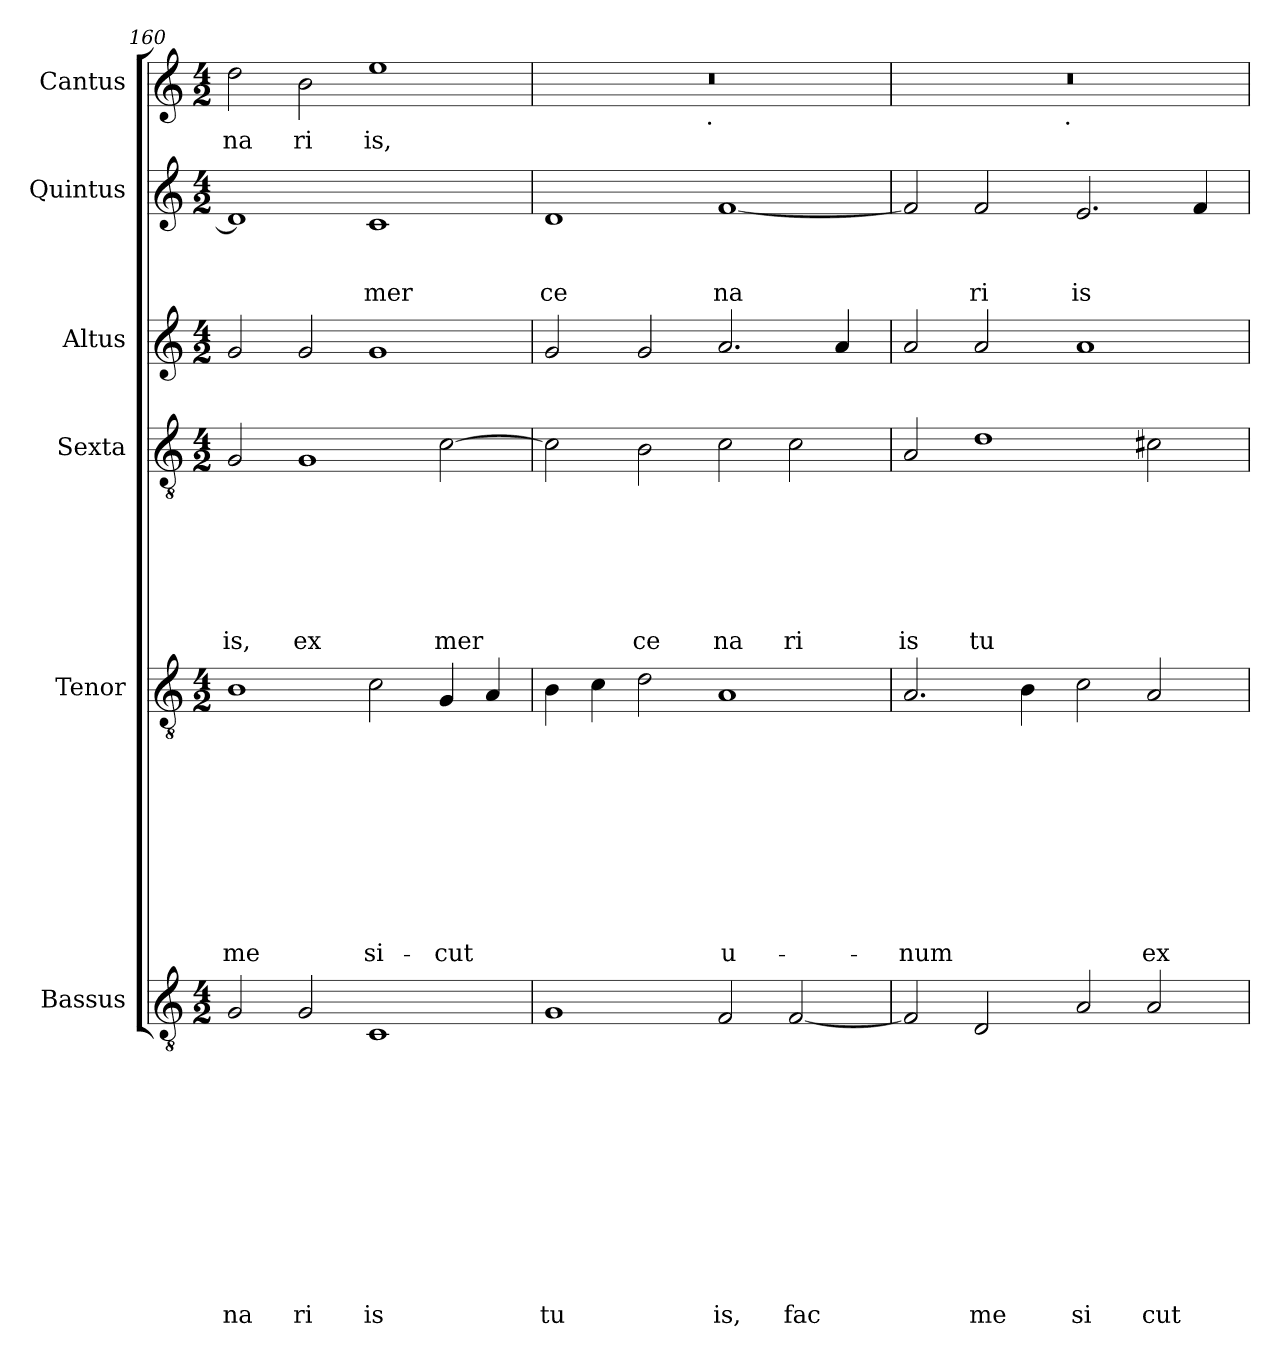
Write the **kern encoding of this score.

**kern	**text	**text	**text	**text	**text	**text	**text	**text	**text	**text	**text	**text	**kern	**text	**text	**text	**text	**text	**text	**text	**text	**text	**text	**kern	**text	**text	**text	**text	**text	**text	**text	**kern	**kern	**text	**text	**text	**kern	**text
*part6	*part6	*part6	*part6	*part6	*part6	*part6	*part6	*part6	*part6	*part6	*part6	*part6	*part5	*part5	*part5	*part5	*part5	*part5	*part5	*part5	*part5	*part5	*part5	*part4	*part4	*part4	*part4	*part4	*part4	*part4	*part4	*part3	*part2	*part2	*part2	*part2	*part1	*part1
*staff6	*staff6	*staff6	*staff6	*staff6	*staff6	*staff6	*staff6	*staff6	*staff6	*staff6	*staff6	*staff6	*staff5	*staff5	*staff5	*staff5	*staff5	*staff5	*staff5	*staff5	*staff5	*staff5	*staff5	*staff4	*staff4	*staff4	*staff4	*staff4	*staff4	*staff4	*staff4	*staff3	*staff2	*staff2	*staff2	*staff2	*staff1	*staff1
*I"Bassus	*	*	*	*	*	*	*	*	*	*	*	*	*I"Tenor	*	*	*	*	*	*	*	*	*	*	*I"Sexta	*	*	*	*	*	*	*	*I"Altus	*I"Quintus	*	*	*	*I"Cantus	*
*I'Bassus	*	*	*	*	*	*	*	*	*	*	*	*	*I'Tenor	*	*	*	*	*	*	*	*	*	*	*	*	*	*	*	*	*	*	*I'Altus	*I'Quintus	*	*	*	*I'Cantus	*
*clefGv2	*	*	*	*	*	*	*	*	*	*	*	*	*clefGv2	*	*	*	*	*	*	*	*	*	*	*clefGv2	*	*	*	*	*	*	*	*clefG2	*clefG2	*	*	*	*clefG2	*
*k[]	*	*	*	*	*	*	*	*	*	*	*	*	*k[]	*	*	*	*	*	*	*	*	*	*	*k[]	*	*	*	*	*	*	*	*k[]	*k[]	*	*	*	*k[]	*
*C:	*	*	*	*	*	*	*	*	*	*	*	*	*C:	*	*	*	*	*	*	*	*	*	*	*C:	*	*	*	*	*	*	*	*C:	*C:	*	*	*	*C:	*
*M4/2	*	*	*	*	*	*	*	*	*	*	*	*	*M4/2	*	*	*	*	*	*	*	*	*	*	*M4/2	*	*	*	*	*	*	*	*M4/2	*M4/2	*	*	*	*M4/2	*
=160	=160	=160	=160	=160	=160	=160	=160	=160	=160	=160	=160	=160	=160	=160	=160	=160	=160	=160	=160	=160	=160	=160	=160	=160	=160	=160	=160	=160	=160	=160	=160	=160	=160	=160	=160	=160	=160	=160
!	!	!	!	!	!	!	!	!	!	!	!	!LO:LY:b	!	!	!	!	!	!	!	!	!	!	!LO:LY:b	!	!	!	!	!	!	!	!LO:LY:b	!	!	!	!	!	!	!LO:LY:b
2G/	.	.	.	.	.	.	.	.	.	.	.	na	1B	.	.	.	.	.	.	.	.	.	me	2G/	.	.	.	.	.	.	-is,	2g/	1d]	.	.	.	2dd\	na
!	!	!	!	!	!	!	!	!	!	!	!	!LO:LY:b	!	!	!	!	!	!	!	!	!	!	!	!	!	!	!	!	!	!	!LO:LY:b	!	!	!	!	!	!	!LO:LY:b
2G/	.	.	.	.	.	.	.	.	.	.	.	ri	.	.	.	.	.	.	.	.	.	.	.	1G	.	.	.	.	.	.	ex	2g/	.	.	.	.	2b\	ri
!	!	!	!	!	!	!	!	!	!	!	!	!LO:LY:b	!	!	!	!	!	!	!	!	!	!	!LO:LY:b	!	!	!	!	!	!	!	!	!	!	!	!	!LO:LY:b	!	!LO:LY:b
1C	.	.	.	.	.	.	.	.	.	.	.	is	2c\	.	.	.	.	.	.	.	.	.	si-	.	.	.	.	.	.	.	.	1g	1c	.	.	mer	1ee	is,
!	!	!	!	!	!	!	!	!	!	!	!	!	!	!	!	!	!	!	!	!	!	!	!LO:LY:b	!	!	!	!	!	!	!	!LO:LY:b	!	!	!	!	!	!	!
.	.	.	.	.	.	.	.	.	.	.	.	.	4G/	.	.	.	.	.	.	.	.	.	-cut	[>2c\	.	.	.	.	.	.	mer	.	.	.	.	.	.	.
.	.	.	.	.	.	.	.	.	.	.	.	.	4A/	.	.	.	.	.	.	.	.	.	.	.	.	.	.	.	.	.	.	.	.	.	.	.	.	.
=161	=161	=161	=161	=161	=161	=161	=161	=161	=161	=161	=161	=161	=161	=161	=161	=161	=161	=161	=161	=161	=161	=161	=161	=161	=161	=161	=161	=161	=161	=161	=161	=161	=161	=161	=161	=161	=161	=161
!	!	!	!	!	!	!	!	!	!	!	!	!LO:LY:b	!	!	!	!	!	!	!	!	!	!	!	!	!	!	!	!	!	!	!	!	!	!	!	!LO:LY:b	!	!
*	*	*	*	*	*	*	*	*	*	*	*	*	*	*	*	*	*	*	*	*	*	*	*	*	*	*	*	*	*	*	*	*	*	*	*	*	*^	*
1G	.	.	.	.	.	.	.	.	.	.	.	tu	4B\	.	.	.	.	.	.	.	.	.	.	2c\]	.	.	.	.	.	.	.	2g/	1d	.	.	ce	0r	2ryy	.
.	.	.	.	.	.	.	.	.	.	.	.	.	4c\	.	.	.	.	.	.	.	.	.	.	.	.	.	.	.	.	.	.	.	.	.	.	.	.	.	.
!	!	!	!	!	!	!	!	!	!	!	!	!	!	!	!	!	!	!	!	!	!	!	!	!	!	!	!	!	!	!	!LO:LY:b	!	!	!	!	!	!	!	!
.	.	.	.	.	.	.	.	.	.	.	.	.	2d\	.	.	.	.	.	.	.	.	.	.	2B\	.	.	.	.	.	.	ce	2g/	.	.	.	.	.	4...ryy	.
!	!	!	!	!	!	!	!	!	!	!	!	!	!	!	!	!	!	!	!	!	!	!	!	!	!	!	!	!	!	!	!	!	!	!	!	!	!	!LO:TX:b:t=.	!
.	.	.	.	.	.	.	.	.	.	.	.	.	.	.	.	.	.	.	.	.	.	.	.	.	.	.	.	.	.	.	.	.	.	.	.	.	.	1ryy	.
!	!	!	!	!	!	!	!	!	!	!	!	!LO:LY:b	!	!	!	!	!	!	!	!	!	!	!LO:LY:b	!	!	!	!	!	!	!	!LO:LY:b	!	!	!	!	!LO:LY:b	!	!	!
2F/	.	.	.	.	.	.	.	.	.	.	.	is,	1A	.	.	.	.	.	.	.	.	.	u-	2c\	.	.	.	.	.	.	na	2.a/	[<1f	.	.	na	.	.	.
!	!	!	!	!	!	!	!	!	!	!	!	!LO:LY:b	!	!	!	!	!	!	!	!	!	!	!	!	!	!	!	!	!	!	!LO:LY:b	!	!	!	!	!	!	!	!
[<2F/	.	.	.	.	.	.	.	.	.	.	.	fac	.	.	.	.	.	.	.	.	.	.	.	2c\	.	.	.	.	.	.	ri	.	.	.	.	.	.	.	.
.	.	.	.	.	.	.	.	.	.	.	.	.	.	.	.	.	.	.	.	.	.	.	.	.	.	.	.	.	.	.	.	4a/	.	.	.	.	.	.	.
.	.	.	.	.	.	.	.	.	.	.	.	.	.	.	.	.	.	.	.	.	.	.	.	.	.	.	.	.	.	.	.	.	.	.	.	.	.	32ryy	.
=162	=162	=162	=162	=162	=162	=162	=162	=162	=162	=162	=162	=162	=162	=162	=162	=162	=162	=162	=162	=162	=162	=162	=162	=162	=162	=162	=162	=162	=162	=162	=162	=162	=162	=162	=162	=162	=162	=162	=162
!	!	!	!	!	!	!	!	!	!	!	!	!	!	!	!	!	!	!	!	!	!	!	!LO:LY:b	!	!	!	!	!	!	!	!LO:LY:b	!	!	!	!	!	!	!	!
2F/]	.	.	.	.	.	.	.	.	.	.	.	.	2.A/	.	.	.	.	.	.	.	.	.	-num	2A/	.	.	.	.	.	.	is	2a/	2f/]	.	.	.	0r	2ryy	.
!	!	!	!	!	!	!	!	!	!	!	!	!LO:LY:b	!	!	!	!	!	!	!	!	!	!	!	!	!	!	!	!	!	!	!LO:LY:b	!	!	!	!	!LO:LY:b	!	!	!
2D/	.	.	.	.	.	.	.	.	.	.	.	me	.	.	.	.	.	.	.	.	.	.	.	1d	.	.	.	.	.	.	tu	2a/	2f/	.	.	ri	.	4...ryy	.
.	.	.	.	.	.	.	.	.	.	.	.	.	4B\	.	.	.	.	.	.	.	.	.	.	.	.	.	.	.	.	.	.	.	.	.	.	.	.	.	.
!	!	!	!	!	!	!	!	!	!	!	!	!	!	!	!	!	!	!	!	!	!	!	!	!	!	!	!	!	!	!	!	!	!	!	!	!	!	!LO:TX:b:t=.	!
.	.	.	.	.	.	.	.	.	.	.	.	.	.	.	.	.	.	.	.	.	.	.	.	.	.	.	.	.	.	.	.	.	.	.	.	.	.	1ryy	.
!	!	!	!	!	!	!	!	!	!	!	!	!LO:LY:b	!	!	!	!	!	!	!	!	!	!	!	!	!	!	!	!	!	!	!	!	!	!	!	!LO:LY:b	!	!	!
2A/	.	.	.	.	.	.	.	.	.	.	.	si	2c\	.	.	.	.	.	.	.	.	.	.	.	.	.	.	.	.	.	.	1a	2.e/	.	.	is	.	.	.
!	!	!	!	!	!	!	!	!	!	!	!	!LO:LY:b	!	!	!	!	!	!	!	!	!	!	!LO:LY:b	!	!	!	!	!	!	!	!	!	!	!	!	!	!	!	!
2A/	.	.	.	.	.	.	.	.	.	.	.	cut	2A/	.	.	.	.	.	.	.	.	.	ex	2c#\	.	.	.	.	.	.	.	.	.	.	.	.	.	.	.
.	.	.	.	.	.	.	.	.	.	.	.	.	.	.	.	.	.	.	.	.	.	.	.	.	.	.	.	.	.	.	.	.	4f/	.	.	.	.	.	.
.	.	.	.	.	.	.	.	.	.	.	.	.	.	.	.	.	.	.	.	.	.	.	.	.	.	.	.	.	.	.	.	.	.	.	.	.	.	32ryy	.
*	*	*	*	*	*	*	*	*	*	*	*	*	*	*	*	*	*	*	*	*	*	*	*	*	*	*	*	*	*	*	*	*	*	*	*	*	*v	*v	*
=	=	=	=	=	=	=	=	=	=	=	=	=	=	=	=	=	=	=	=	=	=	=	=	=	=	=	=	=	=	=	=	=	=	=	=	=	=	=
*-	*-	*-	*-	*-	*-	*-	*-	*-	*-	*-	*-	*-	*-	*-	*-	*-	*-	*-	*-	*-	*-	*-	*-	*-	*-	*-	*-	*-	*-	*-	*-	*-	*-	*-	*-	*-	*-	*-
